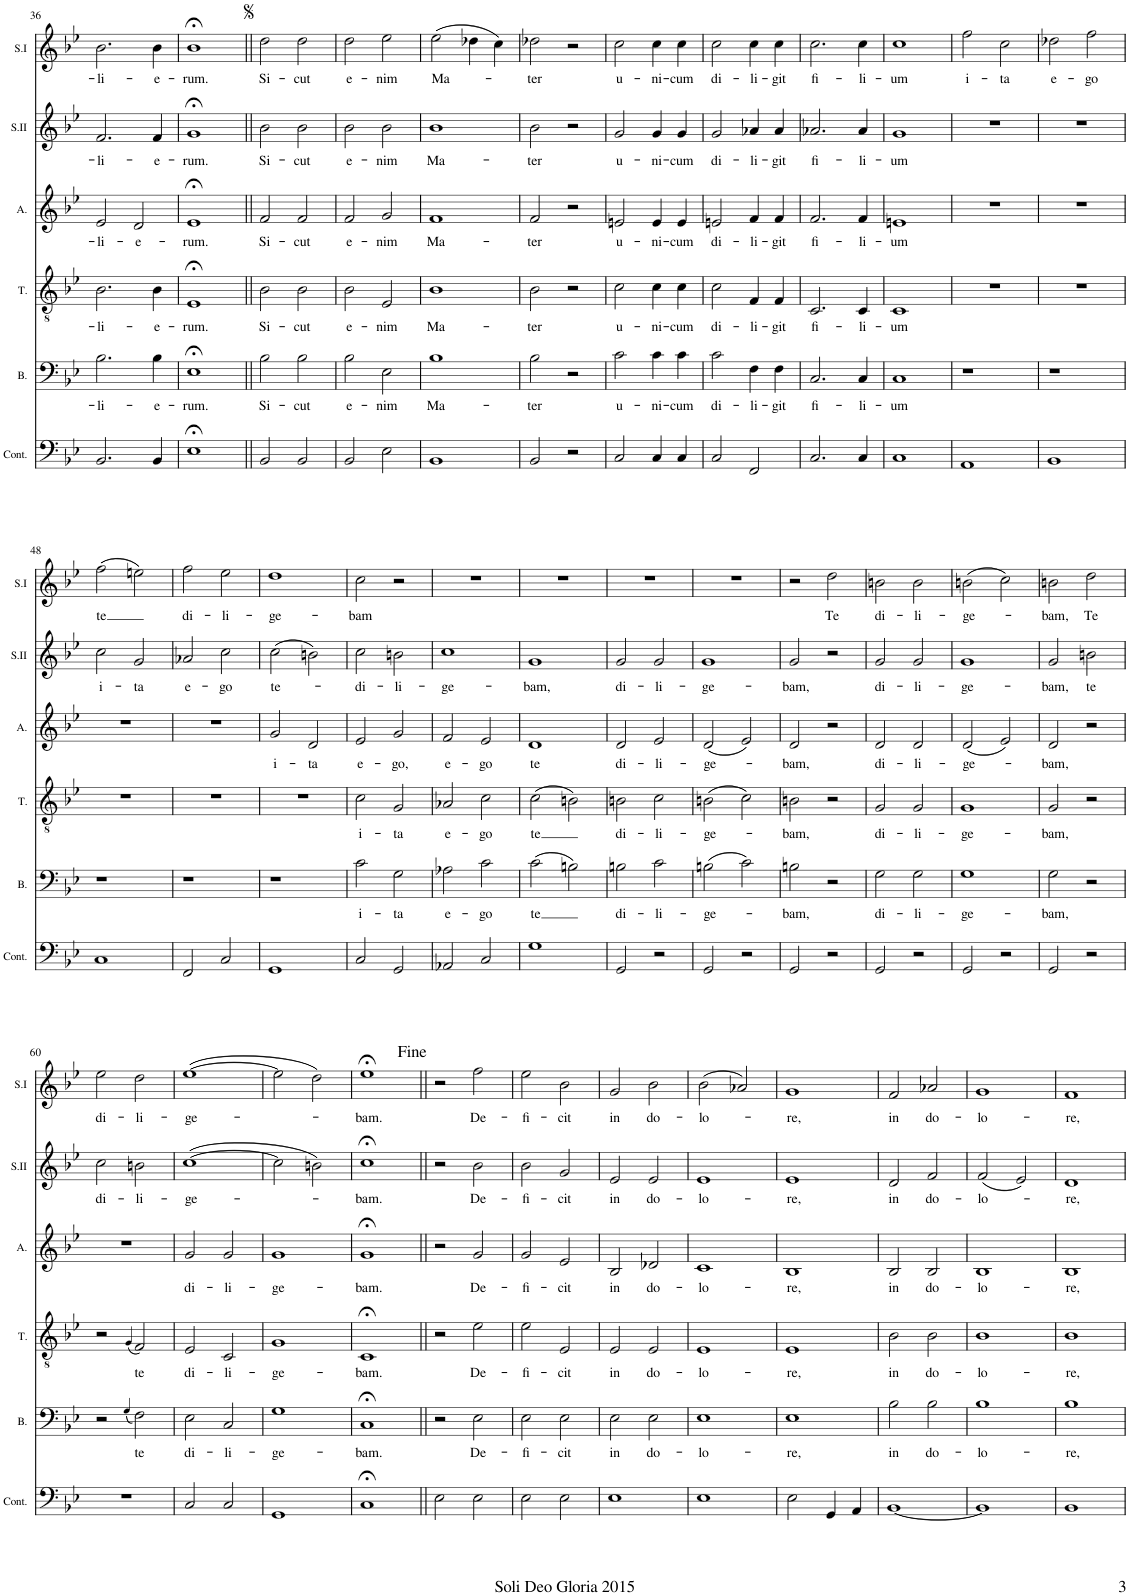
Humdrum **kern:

**kern	**kern	**text	**kern	**text	**kern	**text	**kern	**text	**kern	**text
*part6	*part5	*part5	*part4	*part4	*part3	*part3	*part2	*part2	*part1	*part1
*staff6	*staff5	*staff5	*staff4	*staff4	*staff3	*staff3	*staff2	*staff2	*staff1	*staff1
*I"Continuo	*I"Bass	*	*I"Tenor	*	*I"Alto	*	*I"Soprano II	*	*I"Soprano I	*
*I'Cont.	*I'B.	*	*I'T.	*	*I'A.	*	*I'S.II	*	*I'S.I	*
!!LO:PB:g=z
*clefF4	*clefF4	*	*clefGv2	*	*clefG2	*	*clefG2	*	*clefG2	*
*k[b-e-]	*k[b-e-]	*	*k[b-e-]	*	*k[b-e-]	*	*k[b-e-]	*	*k[b-e-]	*
*M4/4	*M4/4	*	*M4/4	*	*M4/4	*	*M4/4	*	*M4/4	*
*met(c|)	*met(c|)	*	*met(c|)	*	*met(c|)	*	*met(c|)	*	*met(c|)	*
=36	=36	=36	=36	=36	=36	=36	=36	=36	=36	=36
!	!	!LO:LY:b	!	!LO:LY:b	!	!LO:LY:b	!	!LO:LY:b	!	!LO:LY:b
2.BB-/	2.B-\	-li-	2.B-\	-li-	2e-/	-li-	2.f/	-li-	2.b-\	-li-
!	!	!	!	!	!	!LO:LY:b	!	!	!	!
.	.	.	.	.	2d/	-e-	.	.	.	.
!	!	!LO:LY:b	!	!LO:LY:b	!	!	!	!LO:LY:b	!	!LO:LY:b
4BB-/	4B-\	-e-	4B-\	-e-	.	.	4f/	-e-	4b-\	-e-
=37	=37	=37	=37	=37	=37	=37	=37	=37	=37	=37
!	!	!LO:LY:b	!	!LO:LY:b	!	!LO:LY:b	!	!LO:LY:b	!	!LO:LY:b
1E-;<	1E-;<	-rum.	1E-;<	-rum.	1e-;<	-rum.	1g;<	-rum.	1b-;<	-rum.
=38||	=38||	=38||	=38||	=38||	=38||	=38||	=38||	=38||	=38||	=38||
!	!	!LO:LY:b	!	!LO:LY:b	!	!LO:LY:b	!	!LO:LY:b	!	!LO:LY:b
2BB-/	2B-\	Si-	2B-\	Si-	2f/	Si-	2b-\	Si-	2dd\	Si-
!	!	!LO:LY:b	!	!LO:LY:b	!	!LO:LY:b	!	!LO:LY:b	!	!LO:LY:b
2BB-/	2B-\	-cut	2B-\	-cut	2f/	-cut	2b-\	-cut	2dd\	-cut
=39	=39	=39	=39	=39	=39	=39	=39	=39	=39	=39
!	!	!LO:LY:b	!	!LO:LY:b	!	!LO:LY:b	!	!LO:LY:b	!	!LO:LY:b
2BB-/	2B-\	e-	2B-\	e-	2f/	e-	2b-\	e-	2dd\	e-
!	!	!LO:LY:b	!	!LO:LY:b	!	!LO:LY:b	!	!LO:LY:b	!	!LO:LY:b
2E-\	2E-\	-nim	2E-/	-nim	2g/	-nim	2b-\	-nim	2ee-\	-nim
=40	=40	=40	=40	=40	=40	=40	=40	=40	=40	=40
!	!	!LO:LY:b	!	!LO:LY:b	!	!LO:LY:b	!	!LO:LY:b	!	!LO:LY:b
1BB-	1B-	Ma-	1B-	Ma-	1f	Ma-	1b-	Ma-	(2ee-\	Ma-
.	.	.	.	.	.	.	.	.	4dd-X\	.
.	.	.	.	.	.	.	.	.	4cc\)	.
=41	=41	=41	=41	=41	=41	=41	=41	=41	=41	=41
!	!	!LO:LY:b	!	!LO:LY:b	!	!LO:LY:b	!	!LO:LY:b	!	!LO:LY:b
2BB-/	2B-\	-ter	2B-\	-ter	2f/	-ter	2b-\	-ter	2dd-X\	-ter
2r	2r	.	2r	.	2r	.	2r	.	2r	.
=42	=42	=42	=42	=42	=42	=42	=42	=42	=42	=42
!	!	!LO:LY:b	!	!LO:LY:b	!	!LO:LY:b	!	!LO:LY:b	!	!LO:LY:b
2C/	2c\	u-	2c\	u-	2en/	u-	2g/	u-	2cc\	u-
!	!	!LO:LY:b	!	!LO:LY:b	!	!LO:LY:b	!	!LO:LY:b	!	!LO:LY:b
4C/	4c\	-ni-	4c\	-ni-	4e/	-ni-	4g/	-ni-	4cc\	-ni-
!	!	!LO:LY:b	!	!LO:LY:b	!	!LO:LY:b	!	!LO:LY:b	!	!LO:LY:b
4C/	4c\	-cum	4c\	-cum	4e/	-cum	4g/	-cum	4cc\	-cum
=43	=43	=43	=43	=43	=43	=43	=43	=43	=43	=43
!	!	!LO:LY:b	!	!LO:LY:b	!	!LO:LY:b	!	!LO:LY:b	!	!LO:LY:b
2C/	2c\	di-	2c\	di-	2en/	di-	2g/	di-	2cc\	di-
!	!	!LO:LY:b	!	!LO:LY:b	!	!LO:LY:b	!	!LO:LY:b	!	!LO:LY:b
2FF/	4F\	-li-	4F/	-li-	4f/	-li-	4a-X/	-li-	4cc\	-li-
!	!	!LO:LY:b	!	!LO:LY:b	!	!LO:LY:b	!	!LO:LY:b	!	!LO:LY:b
.	4F\	-git	4F/	-git	4f/	-git	4a-/	-git	4cc\	-git
=44	=44	=44	=44	=44	=44	=44	=44	=44	=44	=44
!	!	!LO:LY:b	!	!LO:LY:b	!	!LO:LY:b	!	!LO:LY:b	!	!LO:LY:b
2.C/	2.C/	fi-	2.C/	fi-	2.f/	fi-	2.a-X/	fi-	2.cc\	fi-
!	!	!LO:LY:b	!	!LO:LY:b	!	!LO:LY:b	!	!LO:LY:b	!	!LO:LY:b
4C/	4C/	-li-	4C/	-li-	4f/	-li-	4a-/	-li-	4cc\	-li-
=45	=45	=45	=45	=45	=45	=45	=45	=45	=45	=45
!	!	!LO:LY:b	!	!LO:LY:b	!	!LO:LY:b	!	!LO:LY:b	!	!LO:LY:b
1C	1C	-um	1C	-um	1en	-um	1g	-um	1cc	-um
=46	=46	=46	=46	=46	=46	=46	=46	=46	=46	=46
!	!	!	!	!	!	!	!	!	!	!LO:LY:b
1AA	1r	.	1r	.	1r	.	1r	.	2ff\	i-
!	!	!	!	!	!	!	!	!	!	!LO:LY:b
.	.	.	.	.	.	.	.	.	2cc\	-ta
=47	=47	=47	=47	=47	=47	=47	=47	=47	=47	=47
!	!	!	!	!	!	!	!	!	!	!LO:LY:b
1BB-	1r	.	1r	.	1r	.	1r	.	2dd-X\	e-
!	!	!	!	!	!	!	!	!	!	!LO:LY:b
.	.	.	.	.	.	.	.	.	2ff\	-go
!!LO:LB:g=z
=48	=48	=48	=48	=48	=48	=48	=48	=48	=48	=48
!	!	!	!	!	!	!	!	!LO:LY:b	!	!LO:LY:b
1C	1r	.	1r	.	1r	.	2cc\	i-	(2ff\	te
!	!	!	!	!	!	!	!	!LO:LY:b	!	!
.	.	.	.	.	.	.	2g/	-ta	2een\)	.
=49	=49	=49	=49	=49	=49	=49	=49	=49	=49	=49
!	!	!	!	!	!	!	!	!LO:LY:b	!	!LO:LY:b
2FF/	1r	.	1r	.	1r	.	2a-X/	e-	2ff\	di-
!	!	!	!	!	!	!	!	!LO:LY:b	!	!LO:LY:b
2C/	.	.	.	.	.	.	2cc\	-go	2ee-\	-li-
=50	=50	=50	=50	=50	=50	=50	=50	=50	=50	=50
!	!	!	!	!	!	!LO:LY:b	!	!LO:LY:b	!	!LO:LY:b
1GG	1r	.	1r	.	2g/	i-	(2cc\	te-	1dd	-ge-
!	!	!	!	!	!	!LO:LY:b	!	!	!	!
.	.	.	.	.	2d/	-ta	2bn\)	.	.	.
=51	=51	=51	=51	=51	=51	=51	=51	=51	=51	=51
!	!	!LO:LY:b	!	!LO:LY:b	!	!LO:LY:b	!	!LO:LY:b	!	!LO:LY:b
2C/	2c\	i-	2c\	i-	2e-/	e-	2cc\	-di-	2cc\	-bam
!	!	!LO:LY:b	!	!LO:LY:b	!	!LO:LY:b	!	!LO:LY:b	!	!
2GG/	2G\	-ta	2G/	-ta	2g/	-go,	2bn\	-li-	2r	.
=52	=52	=52	=52	=52	=52	=52	=52	=52	=52	=52
!	!	!LO:LY:b	!	!LO:LY:b	!	!LO:LY:b	!	!LO:LY:b	!	!
2AA-X/	2A-X\	e-	2A-X/	e-	2f/	e-	1cc	-ge-	1r	.
!	!	!LO:LY:b	!	!LO:LY:b	!	!LO:LY:b	!	!	!	!
2C/	2c\	-go	2c\	-go	2e-/	-go	.	.	.	.
=53	=53	=53	=53	=53	=53	=53	=53	=53	=53	=53
!	!	!LO:LY:b	!	!LO:LY:b	!	!LO:LY:b	!	!LO:LY:b	!	!
1G	(2c\	te	(2c\	te	1d	te	1g	-bam,	1r	.
.	2Bn\)	.	2Bn\)	.	.	.	.	.	.	.
=54	=54	=54	=54	=54	=54	=54	=54	=54	=54	=54
!	!	!LO:LY:b	!	!LO:LY:b	!	!LO:LY:b	!	!LO:LY:b	!	!
2GG/	2Bn\	di-	2Bn\	di-	2d/	di-	2g/	di-	1r	.
!	!	!LO:LY:b	!	!LO:LY:b	!	!LO:LY:b	!	!LO:LY:b	!	!
2r	2c\	-li-	2c\	-li-	2e-/	-li-	2g/	-li-	.	.
=55	=55	=55	=55	=55	=55	=55	=55	=55	=55	=55
!	!	!LO:LY:b	!	!LO:LY:b	!	!LO:LY:b	!	!LO:LY:b	!	!
2GG/	(2Bn\	-ge-	(2Bn\	-ge-	(2d/	-ge-	1g	-ge-	1r	.
2r	2c\)	.	2c\)	.	2e-/)	.	.	.	.	.
=56	=56	=56	=56	=56	=56	=56	=56	=56	=56	=56
!	!	!LO:LY:b	!	!LO:LY:b	!	!LO:LY:b	!	!LO:LY:b	!	!
2GG/	2Bn\	-bam,	2Bn\	-bam,	2d/	-bam,	2g/	-bam,	2r	.
!	!	!	!	!	!	!	!	!	!	!LO:LY:b
2r	2r	.	2r	.	2r	.	2r	.	2dd\	Te
=57	=57	=57	=57	=57	=57	=57	=57	=57	=57	=57
!	!	!LO:LY:b	!	!LO:LY:b	!	!LO:LY:b	!	!LO:LY:b	!	!LO:LY:b
2GG/	2G\	di-	2G/	di-	2d/	di-	2g/	di-	2bn\	di-
!	!	!LO:LY:b	!	!LO:LY:b	!	!LO:LY:b	!	!LO:LY:b	!	!LO:LY:b
2r	2G\	-li-	2G/	-li-	2d/	-li-	2g/	-li-	2b\	-li-
=58	=58	=58	=58	=58	=58	=58	=58	=58	=58	=58
!	!	!LO:LY:b	!	!LO:LY:b	!	!LO:LY:b	!	!LO:LY:b	!	!LO:LY:b
2GG/	1G	-ge-	1G	-ge-	(2d/	-ge-	1g	-ge-	(2bn\	-ge-
2r	.	.	.	.	2e-/)	.	.	.	2cc\)	.
=59	=59	=59	=59	=59	=59	=59	=59	=59	=59	=59
!	!	!LO:LY:b	!	!LO:LY:b	!	!LO:LY:b	!	!LO:LY:b	!	!LO:LY:b
2GG/	2G\	-bam,	2G/	-bam,	2d/	-bam,	2g/	-bam,	2bn\	-bam,
!	!	!	!	!	!	!	!	!LO:LY:b	!	!LO:LY:b
2r	2r	.	2r	.	2r	.	2bn\	te	2dd\	Te
!!LO:LB:g=z
=60	=60	=60	=60	=60	=60	=60	=60	=60	=60	=60
!	!	!	!	!	!	!	!	!LO:LY:b	!	!LO:LY:b
1r	2r	.	2r	.	1r	.	2cc\	di-	2ee-\	di-
.	(4qG/	.	(4qG/	.	.	.	.	.	.	.
!	!	!LO:LY:b	!	!LO:LY:b	!	!	!	!LO:LY:b	!	!LO:LY:b
.	2F\)	te	2F/)	te	.	.	2bn\	-li-	2dd\	-li-
=61	=61	=61	=61	=61	=61	=61	=61	=61	=61	=61
!	!	!LO:LY:b	!	!LO:LY:b	!	!LO:LY:b	!	!LO:LY:b	!	!LO:LY:b
2C/	2E-\	di-	2E-/	di-	2g/	di-	([1cc	-ge-	([1ee-	-ge-
!	!	!LO:LY:b	!	!LO:LY:b	!	!LO:LY:b	!	!	!	!
2C/	2C/	-li-	2C/	-li-	2g/	-li-	.	.	.	.
=62	=62	=62	=62	=62	=62	=62	=62	=62	=62	=62
!	!	!LO:LY:b	!	!LO:LY:b	!	!LO:LY:b	!	!	!	!
1GG	1G	-ge-	1G	-ge-	1g	-ge-	2cc\]	.	2ee-\]	.
.	.	.	.	.	.	.	2bn\)	.	2dd\)	.
=63	=63	=63	=63	=63	=63	=63	=63	=63	=63	=63
!	!	!LO:LY:b	!	!LO:LY:b	!	!LO:LY:b	!	!LO:LY:b	!	!LO:LY:b
1C;<	1C;<	-bam.	1C;<	-bam.	1g;<	-bam.	1cc;<	-bam.	1ee-;<	-bam.
=64||	=64||	=64||	=64||	=64||	=64||	=64||	=64||	=64||	=64||	=64||
2E-\	2r	.	2r	.	2r	.	2r	.	2r	.
!	!	!LO:LY:b	!	!LO:LY:b	!	!LO:LY:b	!	!LO:LY:b	!	!LO:LY:b
2E-\	2E-\	De-	2e-\	De-	2g/	De-	2b-\	De-	2ff\	De-
=65	=65	=65	=65	=65	=65	=65	=65	=65	=65	=65
!	!	!LO:LY:b	!	!LO:LY:b	!	!LO:LY:b	!	!LO:LY:b	!	!LO:LY:b
2E-\	2E-\	-fi-	2e-\	-fi-	2g/	-fi-	2b-\	-fi-	2ee-\	-fi-
!	!	!LO:LY:b	!	!LO:LY:b	!	!LO:LY:b	!	!LO:LY:b	!	!LO:LY:b
2E-\	2E-\	-cit	2E-/	-cit	2e-/	-cit	2g/	-cit	2b-\	-cit
=66	=66	=66	=66	=66	=66	=66	=66	=66	=66	=66
!	!	!LO:LY:b	!	!LO:LY:b	!	!LO:LY:b	!	!LO:LY:b	!	!LO:LY:b
1E-	2E-\	in	2E-/	in	2B-/	in	2e-/	in	2g/	in
!	!	!LO:LY:b	!	!LO:LY:b	!	!LO:LY:b	!	!LO:LY:b	!	!LO:LY:b
.	2E-\	do-	2E-/	do-	2d-X/	do-	2e-/	do-	2b-\	do-
=67	=67	=67	=67	=67	=67	=67	=67	=67	=67	=67
!	!	!LO:LY:b	!	!LO:LY:b	!	!LO:LY:b	!	!LO:LY:b	!	!LO:LY:b
1E-	1E-	-lo-	1E-	-lo-	1c	-lo-	1e-	-lo-	(2b-\	-lo-
.	.	.	.	.	.	.	.	.	2a-X/)	.
=68	=68	=68	=68	=68	=68	=68	=68	=68	=68	=68
!	!	!LO:LY:b	!	!LO:LY:b	!	!LO:LY:b	!	!LO:LY:b	!	!LO:LY:b
2E-\	1E-	-re,	1E-	-re,	1B-	-re,	1e-	-re,	1g	-re,
4GG/	.	.	.	.	.	.	.	.	.	.
4AA/	.	.	.	.	.	.	.	.	.	.
=69	=69	=69	=69	=69	=69	=69	=69	=69	=69	=69
!	!	!LO:LY:b	!	!LO:LY:b	!	!LO:LY:b	!	!LO:LY:b	!	!LO:LY:b
[1BB-	2B-\	in	2B-\	in	2B-/	in	2d/	in	2f/	in
!	!	!LO:LY:b	!	!LO:LY:b	!	!LO:LY:b	!	!LO:LY:b	!	!LO:LY:b
.	2B-\	do-	2B-\	do-	2B-/	do-	2f/	do-	2a-X/	do-
=70	=70	=70	=70	=70	=70	=70	=70	=70	=70	=70
!	!	!LO:LY:b	!	!LO:LY:b	!	!LO:LY:b	!	!LO:LY:b	!	!LO:LY:b
1BB-]	1B-	-lo-	1B-	-lo-	1B-	-lo-	(2f/	-lo-	1g	-lo-
.	.	.	.	.	.	.	2e-/)	.	.	.
=71	=71	=71	=71	=71	=71	=71	=71	=71	=71	=71
!	!	!LO:LY:b	!	!LO:LY:b	!	!LO:LY:b	!	!LO:LY:b	!	!LO:LY:b
1BB-	1B-	-re,	1B-	-re,	1B-	-re,	1d	-re,	1f	-re,
=	=	=	=	=	=	=	=	=	=	=
*-	*-	*-	*-	*-	*-	*-	*-	*-	*-	*-
